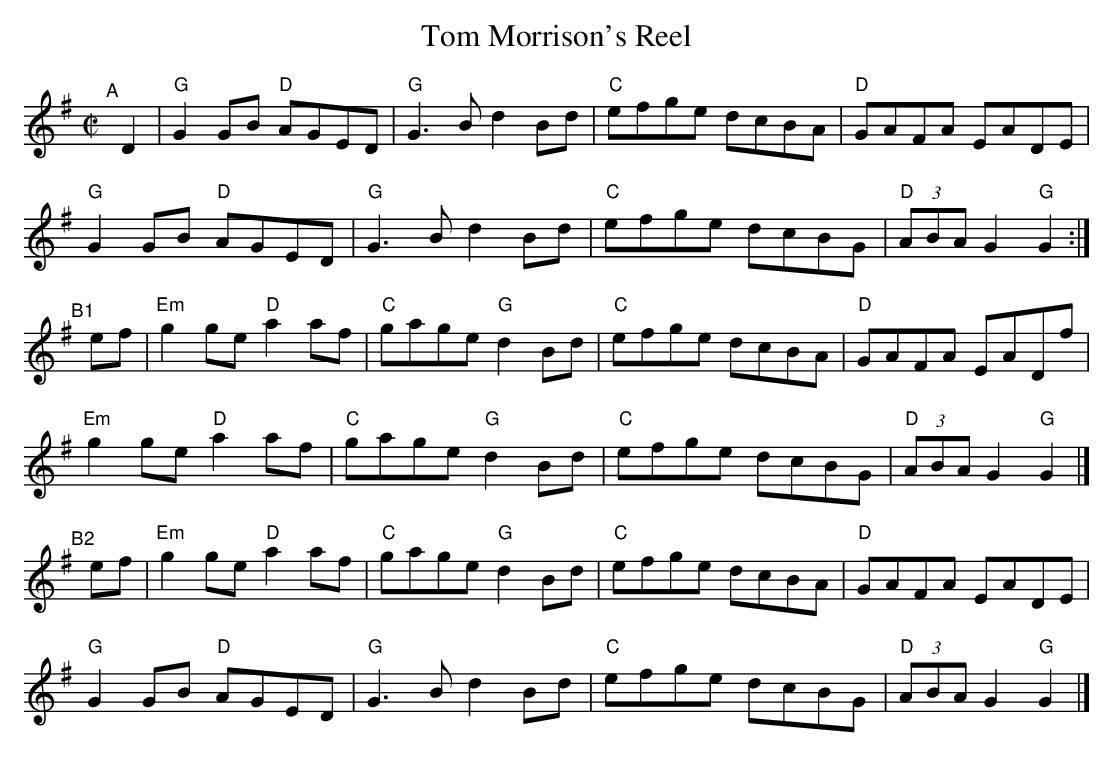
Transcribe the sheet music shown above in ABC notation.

X:1
T: Tom Morrison's Reel
M: C|
L: 1/8
K: G
"^A"[|] D2 |\
"G"G2GB "D"AGED | "G"G3B d2Bd | "C"efge dcBA | "D"GAFA EADE |
"G"G2GB "D"AGED | "G"G3B d2Bd | "C"efge dcBG | "D"(3ABA G2 "G"G2 :|
"^B1"[|] ef |\
"Em"g2ge "D"a2af | "C"gage "G"d2Bd | "C"efge dcBA | "D"GAFA EADf |
"Em"g2ge "D"a2af | "C"gage "G"d2Bd | "C"efge dcBG | "D"(3ABA G2 "G"G2 |]
"^B2"[|] ef |\
"Em"g2ge "D"a2af | "C"gage "G"d2Bd | "C"efge dcBA | "D"GAFA EADE |
"G"G2GB "D"AGED | "G"G3B d2Bd | "C"efge dcBG | "D"(3ABA G2 "G"G2 |]
